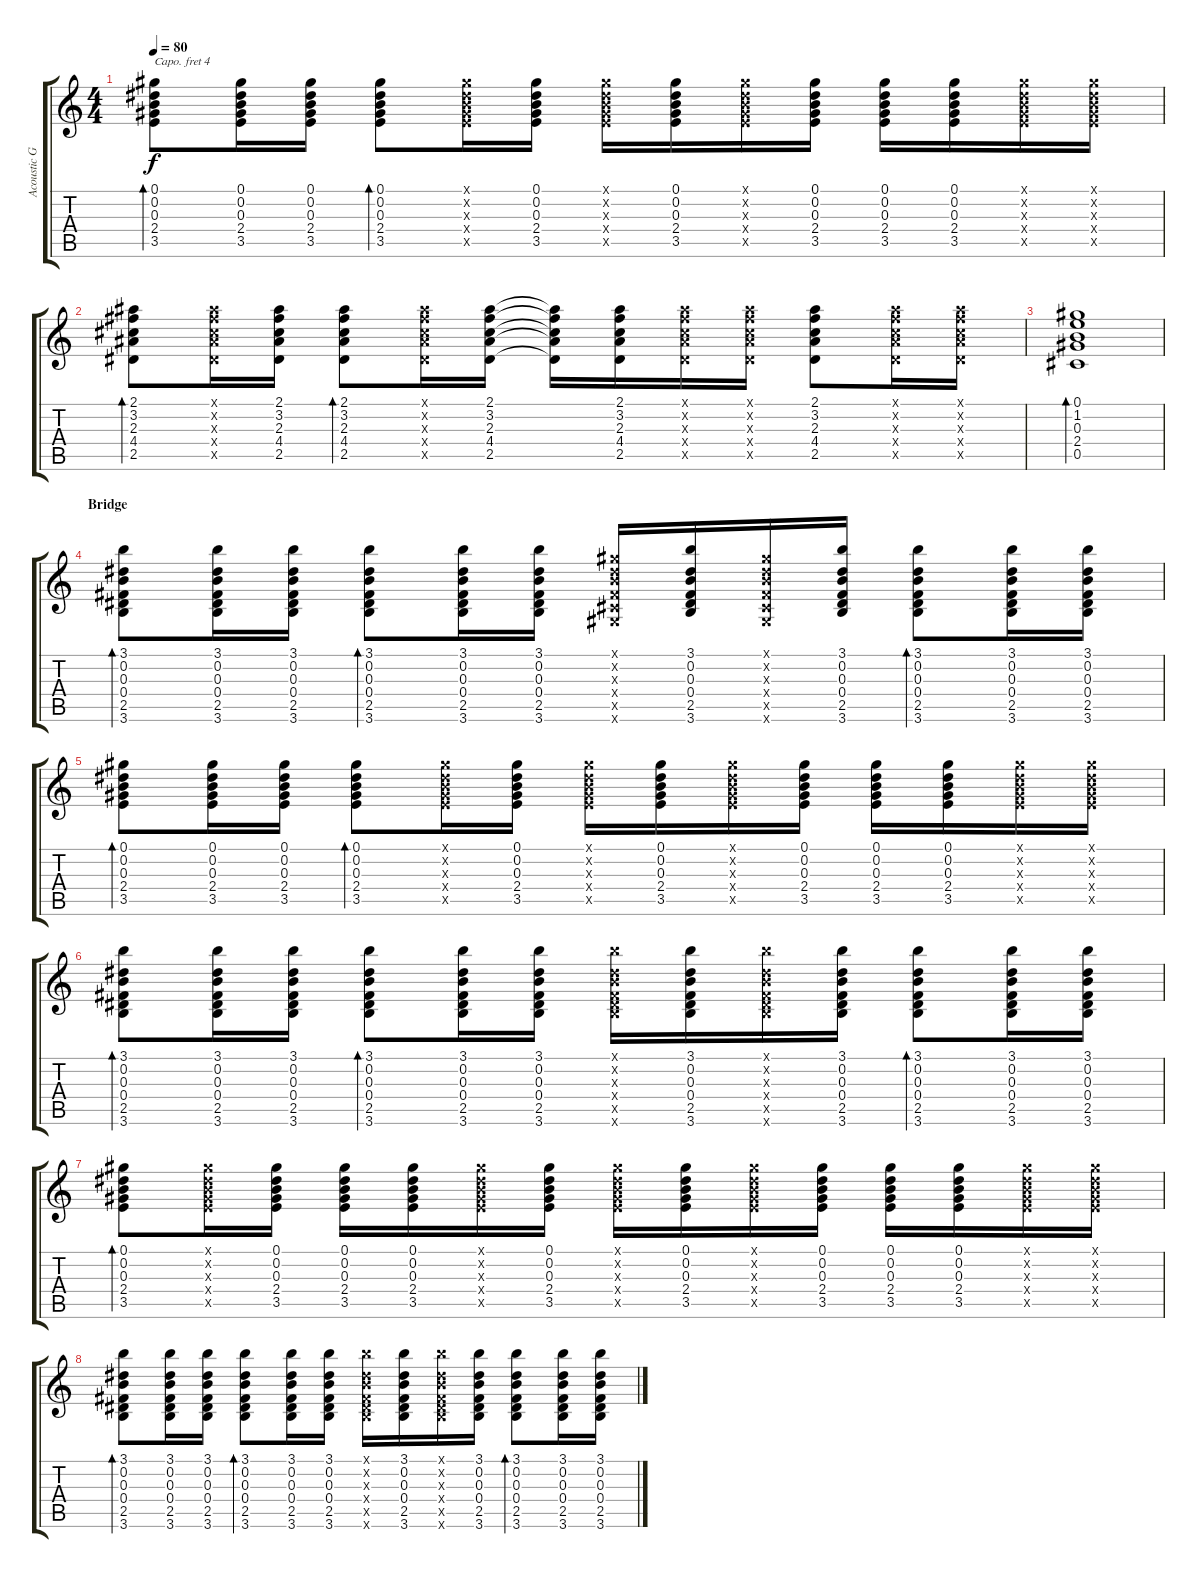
\track ("Acoustic Guitar" "Acoustic G") {instrument acousticguitarsteel}
\staff {score tabs}
\capo 4
\tuning (E4 B3 G3 D3 A2 E2) {hide}
\ts (4 4)
\tempo 80
\clef g2
\ks c
(0.1 0.2 0.3 2.4 3.5).8{bd 30 dy f} (0.1 0.2 0.3 2.4 3.5).16 (0.1 0.2 0.3 2.4 3.5).16 (0.1 0.2 0.3 2.4 3.5).8{bd 30} (0.1{x} 0.2{x} 0.3{x} 2.4{x} 3.5{x}).16 (0.1 0.2 0.3 2.4 3.5).16 (0.1{x} 0.2{x} 0.3{x} 2.4{x} 3.5{x}).16 (0.1 0.2 0.3 2.4 3.5).16 (0.1{x} 0.2{x} 0.3{x} 2.4{x} 3.5{x}).16 (0.1 0.2 0.3 2.4 3.5).16 (0.1 0.2 0.3 2.4 3.5).16 (0.1 0.2 0.3 2.4 3.5).16 (0.1{x} 0.2{x} 0.3{x} 2.4{x} 3.5{x}).16 (0.1{x} 0.2{x} 0.3{x} 2.4{x} 3.5{x}).16 |
(2.1 3.2 2.3 4.4 2.5).8{bd 30} (2.1{x} 3.2{x} 2.3{x} 4.4{x} 2.5{x}).16 (2.1 3.2 2.3 4.4 2.5).16 (2.1 3.2 2.3 4.4 2.5).8{bd 30} (2.1{x} 3.2{x} 2.3{x} 4.4{x} 2.5{x}).16 (2.1 3.2 2.3 4.4 2.5).16 (2.1{t} 3.2{t} 2.3{t} 4.4{t} 2.5{t}).16 (2.1 3.2 2.3 4.4 2.5).16 (2.1{x} 3.2{x} 2.3{x} 4.4{x} 2.5{x}).16 (2.1{x} 3.2{x} 2.3{x} 4.4{x} 2.5{x}).16 (2.1 3.2 2.3 4.4 2.5).8 (2.1{x} 3.2{x} 2.3{x} 4.4{x} 2.5{x}).16 (2.1{x} 3.2{x} 2.3{x} 4.4{x} 2.5{x}).16 |
(0.1 1.2 0.3 2.4 0.5).1{bd 120} |
\section ("" "Bridge")
(3.1 0.2 0.3 0.4 2.5 3.6).8{bd 30} (3.1 0.2 0.3 0.4 2.5 3.6).16 (3.1 0.2 0.3 0.4 2.5 3.6).16 (3.1 0.2 0.3 0.4 2.5 3.6).8{bd 30} (3.1 0.2 0.3 0.4 2.5 3.6).16 (3.1 0.2 0.3 0.4 2.5 3.6).16 (0.1{x} 0.2{x} 0.3{x} 0.4{x} 0.5{x} 0.6{x}).16 (3.1 0.2 0.3 0.4 2.5 3.6).16 (0.1{x} 0.2{x} 0.3{x} 0.4{x} 0.5{x} 0.6{x}).16 (3.1 0.2 0.3 0.4 2.5 3.6).16 (3.1 0.2 0.3 0.4 2.5 3.6).8{bd 30} (3.1 0.2 0.3 0.4 2.5 3.6).16 (3.1 0.2 0.3 0.4 2.5 3.6).16 |
(0.1 0.2 0.3 2.4 3.5).8{bd 30} (0.1 0.2 0.3 2.4 3.5).16 (0.1 0.2 0.3 2.4 3.5).16 (0.1 0.2 0.3 2.4 3.5).8{bd 30} (0.1{x} 0.2{x} 0.3{x} 2.4{x} 3.5{x}).16 (0.1 0.2 0.3 2.4 3.5).16 (0.1{x} 0.2{x} 0.3{x} 2.4{x} 3.5{x}).16 (0.1 0.2 0.3 2.4 3.5).16 (0.1{x} 0.2{x} 0.3{x} 2.4{x} 3.5{x}).16 (0.1 0.2 0.3 2.4 3.5).16 (0.1 0.2 0.3 2.4 3.5).16 (0.1 0.2 0.3 2.4 3.5).16 (0.1{x} 0.2{x} 0.3{x} 2.4{x} 3.5{x}).16 (0.1{x} 0.2{x} 0.3{x} 2.4{x} 3.5{x}).16 |
(3.1 0.2 0.3 0.4 2.5 3.6).8{bd 30} (3.1 0.2 0.3 0.4 2.5 3.6).16 (3.1 0.2 0.3 0.4 2.5 3.6).16 (3.1 0.2 0.3 0.4 2.5 3.6).8{bd 30} (3.1 0.2 0.3 0.4 2.5 3.6).16 (3.1 0.2 0.3 0.4 2.5 3.6).16 (3.1{x} 0.2{x} 0.3{x} 0.4{x} 2.5{x} 3.6{x}).16 (3.1 0.2 0.3 0.4 2.5 3.6).16 (3.1{x} 0.2{x} 0.3{x} 0.4{x} 2.5{x} 3.6{x}).16 (3.1 0.2 0.3 0.4 2.5 3.6).16 (3.1 0.2 0.3 0.4 2.5 3.6).8{bd 30} (3.1 0.2 0.3 0.4 2.5 3.6).16 (3.1 0.2 0.3 0.4 2.5 3.6).16 |
(0.1 0.2 0.3 2.4 3.5).8{bd 30} (0.1{x} 0.2{x} 0.3{x} 2.4{x} 3.5{x}).16 (0.1 0.2 0.3 2.4 3.5).16 (0.1 0.2 0.3 2.4 3.5).16 (0.1 0.2 0.3 2.4 3.5).16 (0.1{x} 0.2{x} 0.3{x} 2.4{x} 3.5{x}).16 (0.1 0.2 0.3 2.4 3.5).16 (0.1{x} 0.2{x} 0.3{x} 2.4{x} 3.5{x}).16 (0.1 0.2 0.3 2.4 3.5).16 (0.1{x} 0.2{x} 0.3{x} 2.4{x} 3.5{x}).16 (0.1 0.2 0.3 2.4 3.5).16 (0.1 0.2 0.3 2.4 3.5).16 (0.1 0.2 0.3 2.4 3.5).16 (0.1{x} 0.2{x} 0.3{x} 2.4{x} 3.5{x}).16 (0.1{x} 0.2{x} 0.3{x} 2.4{x} 3.5{x}).16 |
(3.1 0.2 0.3 0.4 2.5 3.6).8{bd 30} (3.1 0.2 0.3 0.4 2.5 3.6).16 (3.1 0.2 0.3 0.4 2.5 3.6).16 (3.1 0.2 0.3 0.4 2.5 3.6).8{bd 30} (3.1 0.2 0.3 0.4 2.5 3.6).16 (3.1 0.2 0.3 0.4 2.5 3.6).16 (3.1{x} 0.2{x} 0.3{x} 0.4{x} 2.5{x} 3.6{x}).16 (3.1 0.2 0.3 0.4 2.5 3.6).16 (3.1{x} 0.2{x} 0.3{x} 0.4{x} 2.5{x} 3.6{x}).16 (3.1 0.2 0.3 0.4 2.5 3.6).16 (3.1 0.2 0.3 0.4 2.5 3.6).8{bd 30} (3.1 0.2 0.3 0.4 2.5 3.6).16 (3.1 0.2 0.3 0.4 2.5 3.6).16
